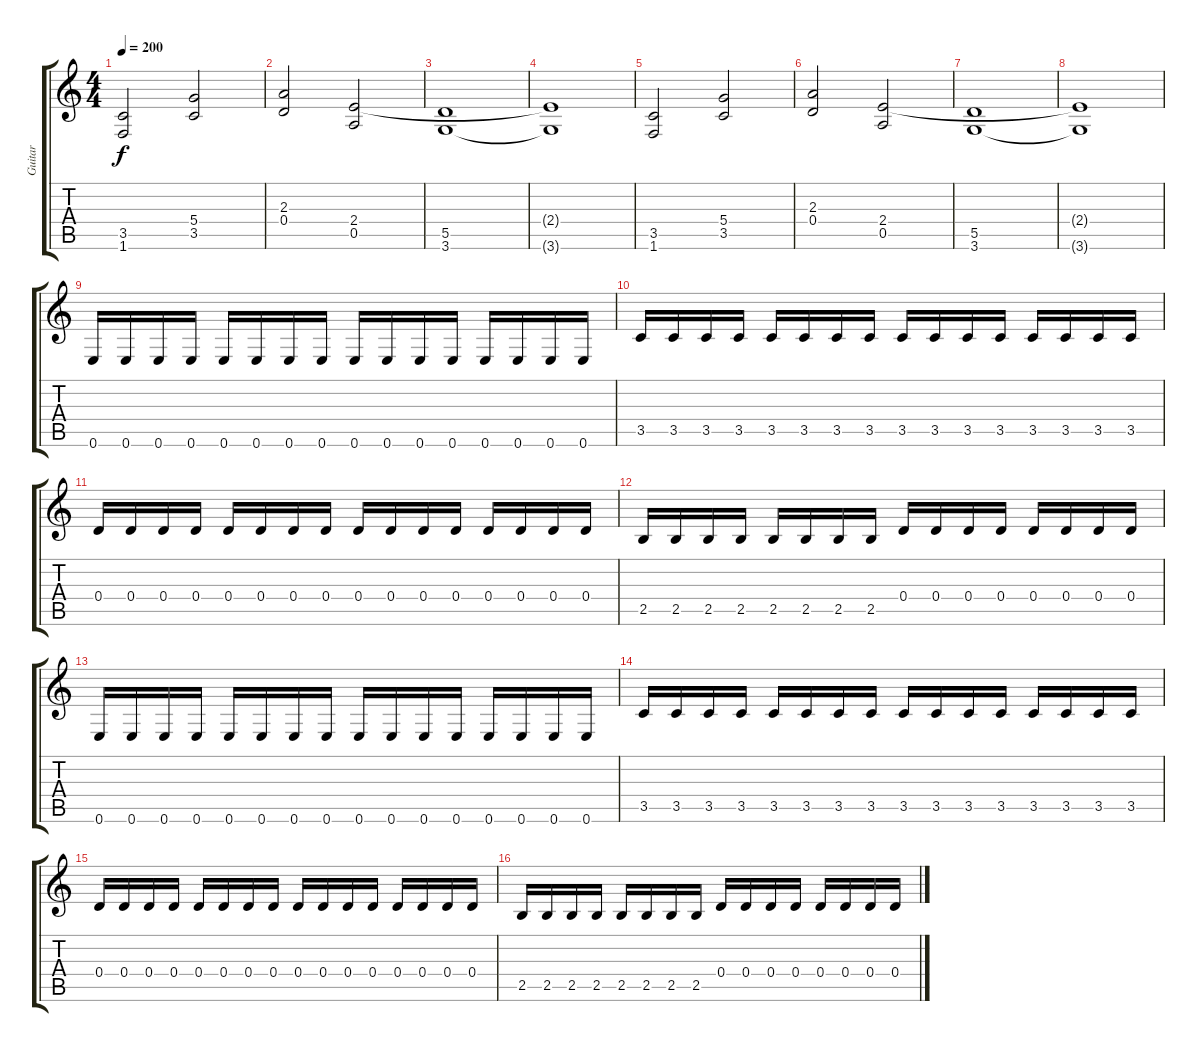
\track ("Guitar" "Guitar") {instrument distortionguitar}
\staff {score tabs}
\tuning (E4 B3 G3 D3 A2 E2) {hide}
\ts (4 4)
\tempo 200
\clef g2
\ks c
(3.5 1.6).2{dy f} (5.4 3.5).2 |
(2.3 0.4).2 (2.4 0.5).2 |
(5.5 3.6).1 |
(2.4{t} 3.6{t}).1 |
(3.5 1.6).2 (5.4 3.5).2 |
(2.3 0.4).2 (2.4 0.5).2 |
(5.5 3.6).1 |
(2.4{t} 3.6{t}).1 |
0.6.16 0.6.16 0.6.16 0.6.16 0.6.16 0.6.16 0.6.16 0.6.16 0.6.16 0.6.16 0.6.16 0.6.16 0.6.16 0.6.16 0.6.16 0.6.16 |
3.5.16 3.5.16 3.5.16 3.5.16 3.5.16 3.5.16 3.5.16 3.5.16 3.5.16 3.5.16 3.5.16 3.5.16 3.5.16 3.5.16 3.5.16 3.5.16 |
0.4.16 0.4.16 0.4.16 0.4.16 0.4.16 0.4.16 0.4.16 0.4.16 0.4.16 0.4.16 0.4.16 0.4.16 0.4.16 0.4.16 0.4.16 0.4.16 |
2.5.16 2.5.16 2.5.16 2.5.16 2.5.16 2.5.16 2.5.16 2.5.16 0.4.16 0.4.16 0.4.16 0.4.16 0.4.16 0.4.16 0.4.16 0.4.16 |
0.6.16 0.6.16 0.6.16 0.6.16 0.6.16 0.6.16 0.6.16 0.6.16 0.6.16 0.6.16 0.6.16 0.6.16 0.6.16 0.6.16 0.6.16 0.6.16 |
3.5.16 3.5.16 3.5.16 3.5.16 3.5.16 3.5.16 3.5.16 3.5.16 3.5.16 3.5.16 3.5.16 3.5.16 3.5.16 3.5.16 3.5.16 3.5.16 |
0.4.16 0.4.16 0.4.16 0.4.16 0.4.16 0.4.16 0.4.16 0.4.16 0.4.16 0.4.16 0.4.16 0.4.16 0.4.16 0.4.16 0.4.16 0.4.16 |
2.5.16 2.5.16 2.5.16 2.5.16 2.5.16 2.5.16 2.5.16 2.5.16 0.4.16 0.4.16 0.4.16 0.4.16 0.4.16 0.4.16 0.4.16 0.4.16
